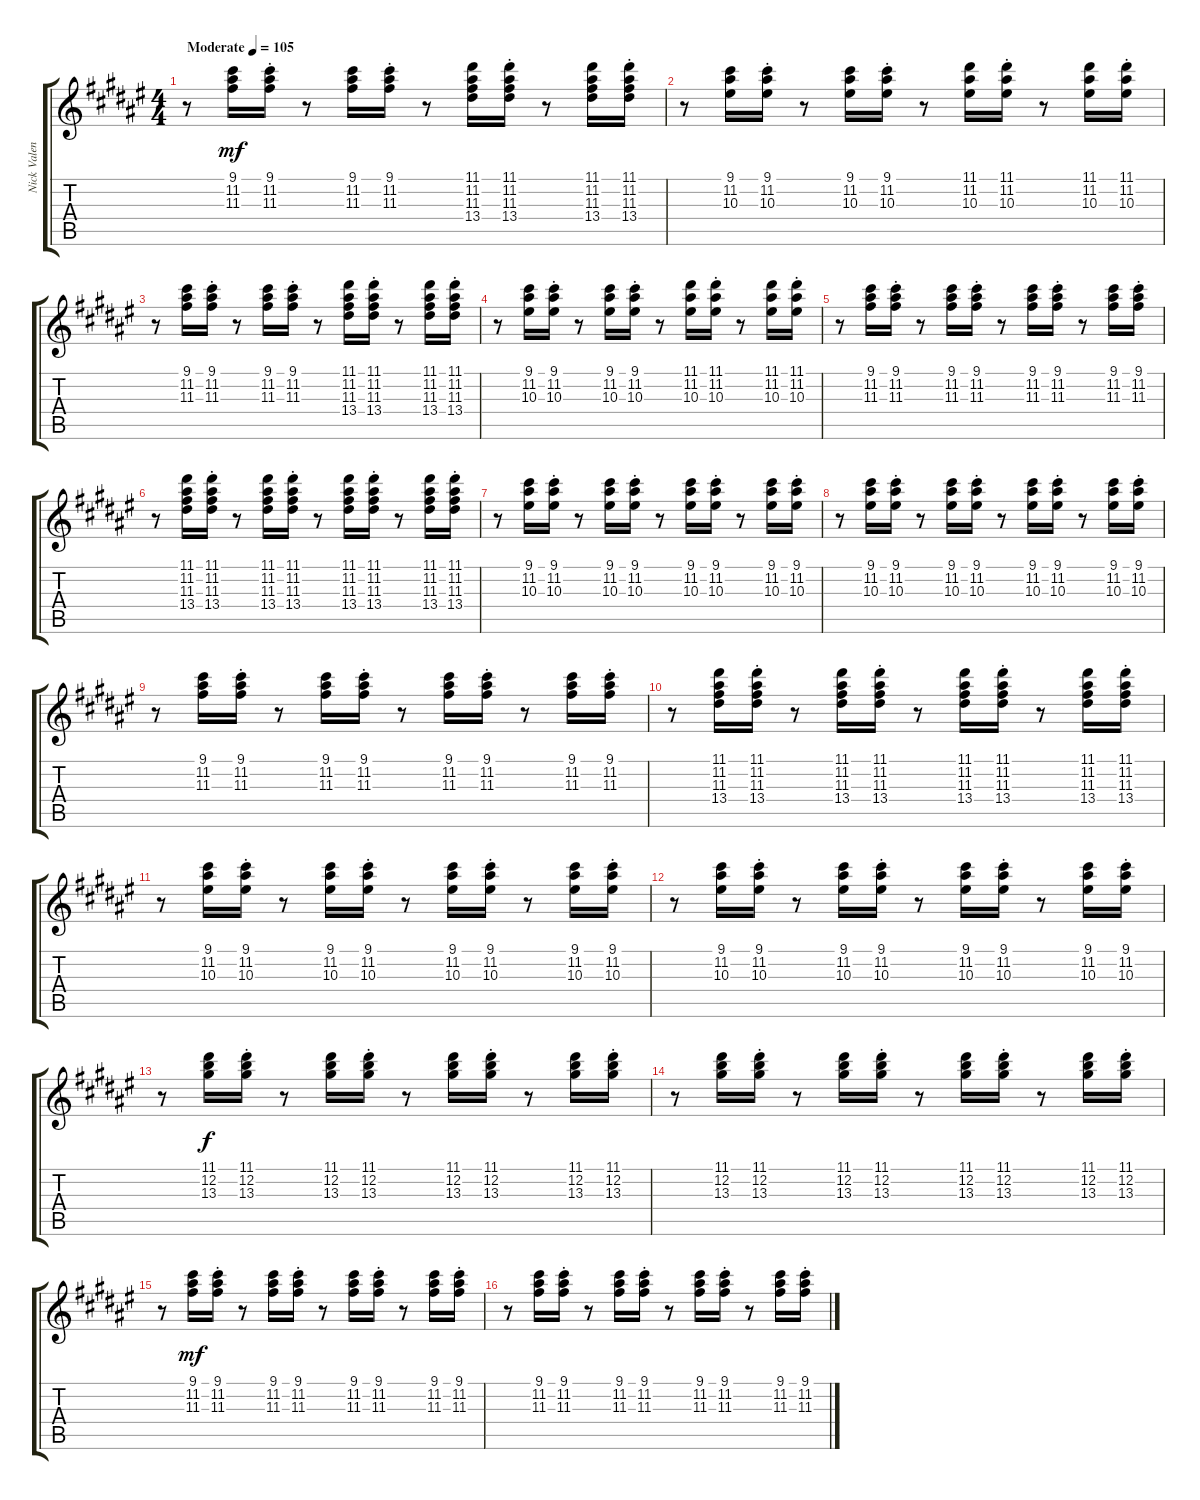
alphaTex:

\track ("Nick Valensi - Rhythm Guitar" "Nick Valen") {instrument overdrivenguitar}
\staff {score tabs}
\tuning (E4 B3 G3 D3 A2 E2) {hide}
\ts (4 4)
\tempo (105 "Moderate")
\clef g2
\ks f#
r.8{dy mf instrument overdrivenguitar} (9.1 11.2 11.3).16 (9.1{st} 11.2{st} 11.3{st}).16 r.8 (9.1 11.2 11.3).16 (9.1{st} 11.2{st} 11.3{st}).16 r.8 (11.1 11.2 11.3 13.4).16 (11.1{st} 11.2{st} 11.3{st} 13.4{st}).16 r.8 (11.1 11.2 11.3 13.4).16 (11.1{st} 11.2{st} 11.3{st} 13.4{st}).16 |
r.8 (9.1 11.2 10.3).16 (9.1{st} 11.2{st} 10.3{st}).16 r.8 (9.1 11.2 10.3).16 (9.1{st} 11.2{st} 10.3{st}).16 r.8 (11.1 11.2 10.3).16 (11.1{st} 11.2{st} 10.3{st}).16 r.8 (11.1 11.2 10.3).16 (11.1{st} 11.2{st} 10.3{st}).16 |
r.8 (9.1 11.2 11.3).16 (9.1{st} 11.2{st} 11.3{st}).16 r.8 (9.1 11.2 11.3).16 (9.1{st} 11.2{st} 11.3{st}).16 r.8 (11.1 11.2 11.3 13.4).16 (11.1{st} 11.2{st} 11.3{st} 13.4{st}).16 r.8 (11.1 11.2 11.3 13.4).16 (11.1{st} 11.2{st} 11.3{st} 13.4{st}).16 |
r.8 (9.1 11.2 10.3).16 (9.1{st} 11.2{st} 10.3{st}).16 r.8 (9.1 11.2 10.3).16 (9.1{st} 11.2{st} 10.3{st}).16 r.8 (11.1 11.2 10.3).16 (11.1{st} 11.2{st} 10.3{st}).16 r.8 (11.1 11.2 10.3).16 (11.1{st} 11.2{st} 10.3{st}).16 |
r.8 (9.1 11.2 11.3).16 (9.1{st} 11.2{st} 11.3{st}).16 r.8 (9.1 11.2 11.3).16 (9.1{st} 11.2{st} 11.3{st}).16 r.8 (9.1 11.2 11.3).16 (9.1{st} 11.2{st} 11.3{st}).16 r.8 (9.1 11.2 11.3).16 (9.1{st} 11.2{st} 11.3{st}).16 |
r.8 (11.1 11.2 11.3 13.4).16 (11.1{st} 11.2{st} 11.3{st} 13.4{st}).16 r.8 (11.1 11.2 11.3 13.4).16 (11.1{st} 11.2{st} 11.3{st} 13.4{st}).16 r.8 (11.1 11.2 11.3 13.4).16 (11.1{st} 11.2{st} 11.3{st} 13.4{st}).16 r.8 (11.1 11.2 11.3 13.4).16 (11.1{st} 11.2{st} 11.3{st} 13.4{st}).16 |
r.8 (9.1 11.2 10.3).16 (9.1{st} 11.2{st} 10.3{st}).16 r.8 (9.1 11.2 10.3).16 (9.1{st} 11.2{st} 10.3{st}).16 r.8 (9.1 11.2 10.3).16 (9.1{st} 11.2{st} 10.3{st}).16 r.8 (9.1 11.2 10.3).16 (9.1{st} 11.2{st} 10.3{st}).16 |
r.8 (9.1 11.2 10.3).16 (9.1{st} 11.2{st} 10.3{st}).16 r.8 (9.1 11.2 10.3).16 (9.1{st} 11.2{st} 10.3{st}).16 r.8 (9.1 11.2 10.3).16 (9.1{st} 11.2{st} 10.3{st}).16 r.8 (9.1 11.2 10.3).16 (9.1{st} 11.2{st} 10.3{st}).16 |
r.8 (9.1 11.2 11.3).16 (9.1{st} 11.2{st} 11.3{st}).16 r.8 (9.1 11.2 11.3).16 (9.1{st} 11.2{st} 11.3{st}).16 r.8 (9.1 11.2 11.3).16 (9.1{st} 11.2{st} 11.3{st}).16 r.8 (9.1 11.2 11.3).16 (9.1{st} 11.2{st} 11.3{st}).16 |
r.8 (11.1 11.2 11.3 13.4).16 (11.1{st} 11.2{st} 11.3{st} 13.4{st}).16 r.8 (11.1 11.2 11.3 13.4).16 (11.1{st} 11.2{st} 11.3{st} 13.4{st}).16 r.8 (11.1 11.2 11.3 13.4).16 (11.1{st} 11.2{st} 11.3{st} 13.4{st}).16 r.8 (11.1 11.2 11.3 13.4).16 (11.1{st} 11.2{st} 11.3{st} 13.4{st}).16 |
r.8 (9.1 11.2 10.3).16 (9.1{st} 11.2{st} 10.3{st}).16 r.8 (9.1 11.2 10.3).16 (9.1{st} 11.2{st} 10.3{st}).16 r.8 (9.1 11.2 10.3).16 (9.1{st} 11.2{st} 10.3{st}).16 r.8 (9.1 11.2 10.3).16 (9.1{st} 11.2{st} 10.3{st}).16 |
r.8 (9.1 11.2 10.3).16 (9.1{st} 11.2{st} 10.3{st}).16 r.8 (9.1 11.2 10.3).16 (9.1{st} 11.2{st} 10.3{st}).16 r.8 (9.1 11.2 10.3).16 (9.1{st} 11.2{st} 10.3{st}).16 r.8 (9.1 11.2 10.3).16 (9.1{st} 11.2{st} 10.3{st}).16 |
r.8 (11.1 12.2 13.3).16{dy f} (11.1{st} 12.2{st} 13.3{st}).16 r.8 (11.1 12.2 13.3).16 (11.1{st} 12.2{st} 13.3{st}).16 r.8 (11.1 12.2 13.3).16 (11.1{st} 12.2{st} 13.3{st}).16 r.8 (11.1 12.2 13.3).16 (11.1{st} 12.2{st} 13.3{st}).16 |
r.8 (11.1 12.2 13.3).16 (11.1{st} 12.2{st} 13.3{st}).16 r.8 (11.1 12.2 13.3).16 (11.1{st} 12.2{st} 13.3{st}).16 r.8 (11.1 12.2 13.3).16 (11.1{st} 12.2{st} 13.3{st}).16 r.8 (11.1 12.2 13.3).16 (11.1{st} 12.2{st} 13.3{st}).16 |
r.8 (9.1 11.2 11.3).16{dy mf} (9.1{st} 11.2{st} 11.3{st}).16 r.8 (9.1 11.2 11.3).16 (9.1{st} 11.2{st} 11.3{st}).16 r.8 (9.1 11.2 11.3).16 (9.1{st} 11.2{st} 11.3{st}).16 r.8 (9.1 11.2 11.3).16 (9.1{st} 11.2{st} 11.3{st}).16 |
r.8 (9.1 11.2 11.3).16 (9.1{st} 11.2{st} 11.3{st}).16 r.8 (9.1 11.2 11.3).16 (9.1{st} 11.2{st} 11.3{st}).16 r.8 (9.1 11.2 11.3).16 (9.1{st} 11.2{st} 11.3{st}).16 r.8 (9.1 11.2 11.3).16 (9.1{st} 11.2{st} 11.3{st}).16
